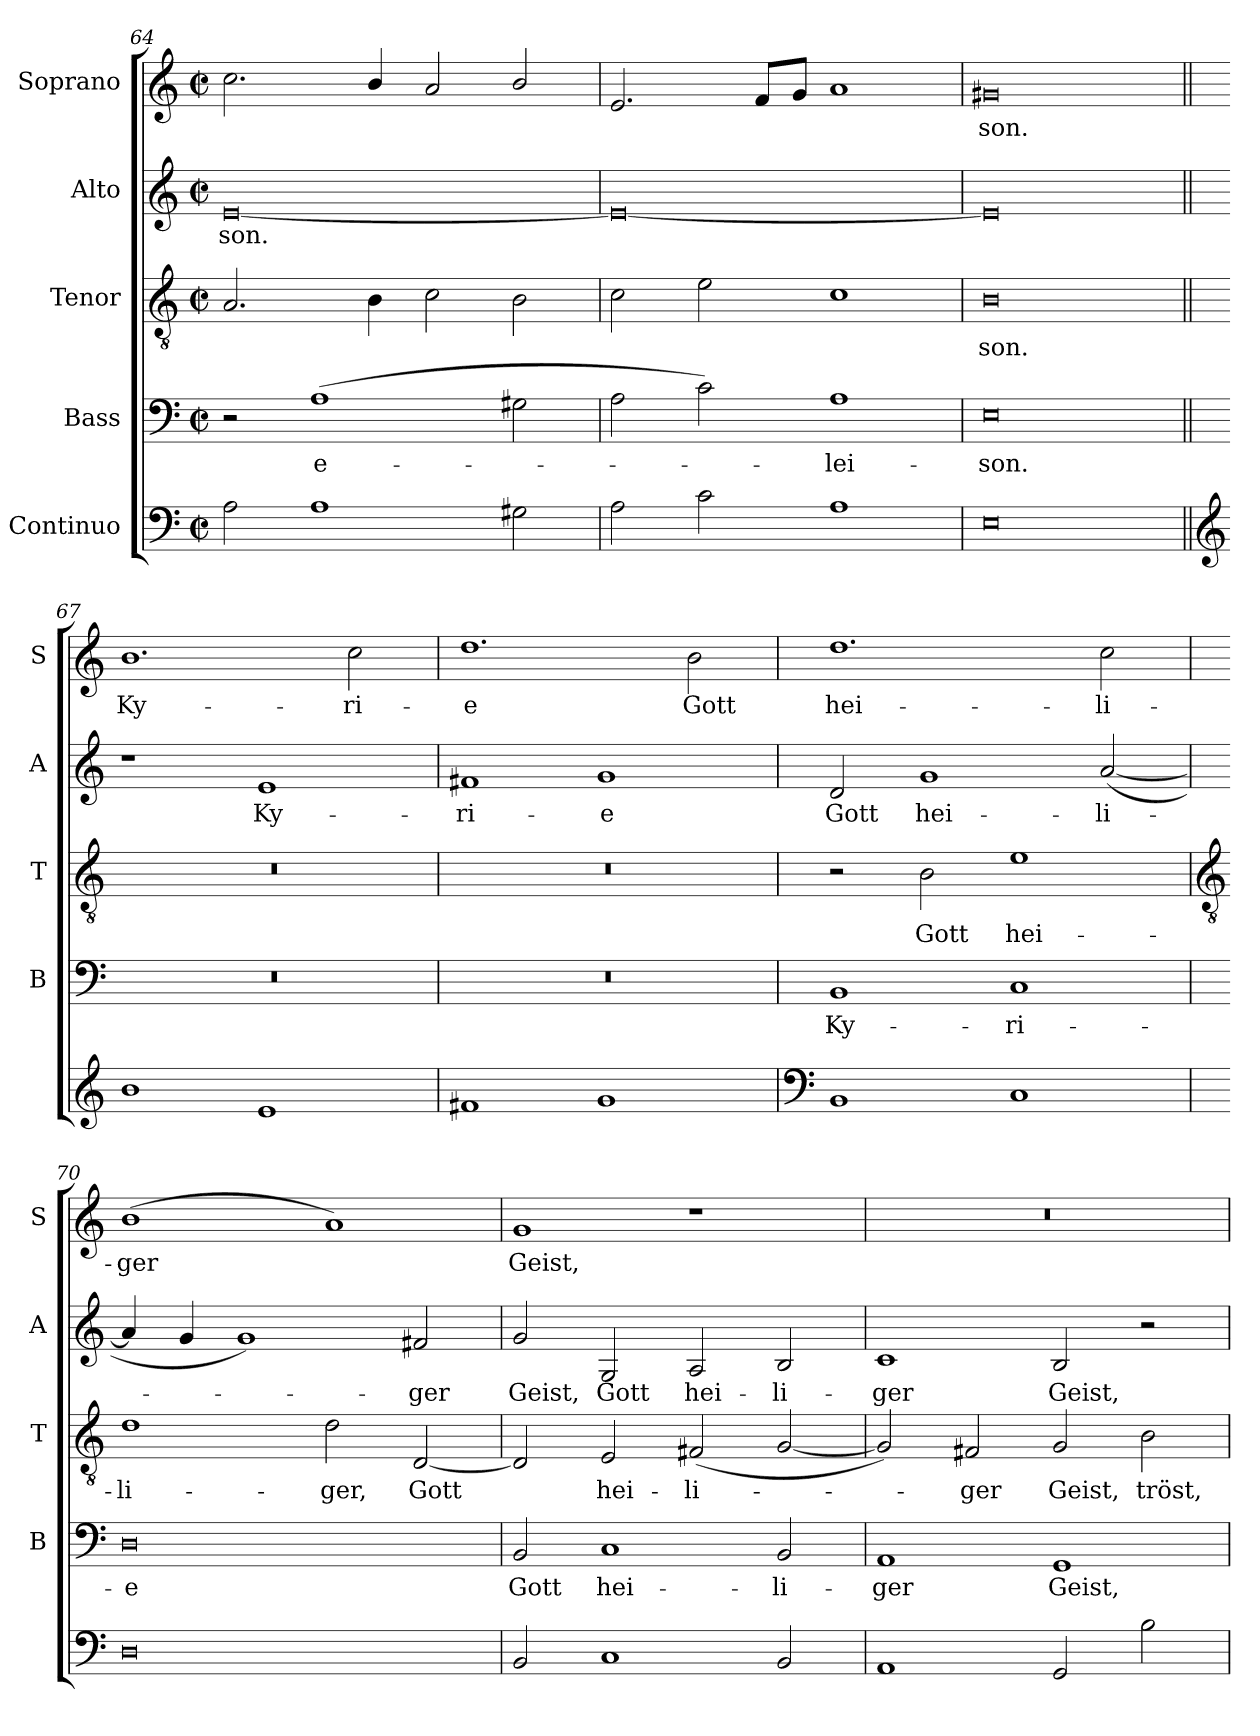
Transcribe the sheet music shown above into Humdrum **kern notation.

**kern	**kern	**text	**kern	**text	**kern	**text	**kern	**text
*part5	*part4	*part4	*part3	*part3	*part2	*part2	*part1	*part1
*staff5	*staff4	*staff4	*staff3	*staff3	*staff2	*staff2	*staff1	*staff1
*I"Continuo	*I"Bass	*	*I"Tenor	*	*I"Alto	*	*I"Soprano	*
*	*I'B	*	*I'T	*	*I'A	*	*I'S	*
!!LO:LB:g=z
*clefF4	*clefF4	*	*clefGv2	*	*clefG2	*	*clefG2	*
*k[]	*k[]	*	*k[]	*	*k[]	*	*k[]	*
*C:	*C:	*	*C:	*	*C:	*	*C:	*
*M4/2	*M4/2	*	*M4/2	*	*M4/2	*	*M4/2	*
*met(c|)	*met(c|)	*	*met(c|)	*	*met(c|)	*	*met(c|)	*
=64	=64	=64	=64	=64	=64	=64	=64	=64
!	!	!	!	!	!	!LO:LY:b	!	!
2A	2r	.	2.A	.	[0e	-son.	2.cc	.
!	!	!LO:LY:b	!	!	!	!	!	!
1A	(>1A	e-	.	.	.	.	.	.
.	.	.	4B	.	.	.	4b/	.
.	.	.	2c	.	.	.	2a	.
2G#X	2G#X	.	2B	.	.	.	2b/	.
=65	=65	=65	=65	=65	=65	=65	=65	=65
2A	2A	.	2c	.	0e_	.	2.e	.
2c	2c)	.	2e	.	.	.	.	.
.	.	.	.	.	.	.	8fL	.
.	.	.	.	.	.	.	8gJ	.
!	!	!LO:LY:b	!	!	!	!	!	!
1A	1A	lei-	1c	.	.	.	1a	.
=66	=66	=66	=66	=66	=66	=66	=66	=66
!	!	!LO:LY:b	!	!LO:LY:b	!	!	!	!LO:LY:b
0E	0E	-son.	0B	son.	0e]	.	0g#X	son.
=67||	=67||	=67||	=67||	=67||	=67||	=67||	=67||	=67||
*clefG2	*	*	*	*	*	*	*	*
!	!	!	!	!	!	!	!	!LO:LY:b
1b	0r	.	0r	.	1r	.	1.b	Ky-
!	!	!	!	!	!	!LO:LY:b	!	!
1e	.	.	.	.	1e	Ky-	.	.
!	!	!	!	!	!	!	!	!LO:LY:b
.	.	.	.	.	.	.	2cc	-ri-
=68	=68	=68	=68	=68	=68	=68	=68	=68
!	!	!	!	!	!	!LO:LY:b	!	!LO:LY:b
1f#X	0r	.	0r	.	1f#X	-ri-	1.dd	-e
!	!	!	!	!	!	!LO:LY:b	!	!
1g	.	.	.	.	1g	-e	.	.
!	!	!	!	!	!	!	!	!LO:LY:b
.	.	.	.	.	.	.	2b	Gott
=69	=69	=69	=69	=69	=69	=69	=69	=69
*clefF4	*	*	*	*	*	*	*	*
!	!	!LO:LY:b	!	!	!	!LO:LY:b	!	!LO:LY:b
1BB	1BB	Ky-	2r	.	2d	Gott	1.dd	hei-
!	!	!	!	!LO:LY:b	!	!LO:LY:b	!	!
.	.	.	2B	Gott	1g	hei-	.	.
!	!	!LO:LY:b	!	!LO:LY:b	!	!	!	!
1C	1C	-ri-	1e	hei-	.	.	.	.
!	!	!	!	!	!	!LO:LY:b	!	!LO:LY:b
.	.	.	.	.	(<[2a	-li-	2cc	-li-
!!LO:LB:g=z
=70	=70	=70	=70	=70	=70	=70	=70	=70
*	*	*	*clefGv2	*	*	*	*	*
!	!	!LO:LY:b	!	!LO:LY:b	!	!	!	!LO:LY:b
0D	0D	-e	1d	-li-	4a]	.	(<1b	-ger
.	.	.	.	.	4g	.	.	.
.	.	.	.	.	1g)	.	.	.
!	!	!	!	!LO:LY:b	!	!	!	!
.	.	.	2d	-ger,	.	.	1a)	.
!	!	!	!	!LO:LY:b	!	!LO:LY:b	!	!
.	.	.	[2D	Gott	2f#X	ger	.	.
=71	=71	=71	=71	=71	=71	=71	=71	=71
!	!	!LO:LY:b	!	!	!	!LO:LY:b	!	!LO:LY:b
2BB	2BB	Gott	2D]	.	2g	Geist,	1g	Geist,
!	!	!LO:LY:b	!	!LO:LY:b	!	!LO:LY:b	!	!
1C	1C	hei-	2E	hei-	2G	Gott	.	.
!	!	!	!	!LO:LY:b	!	!LO:LY:b	!	!
.	.	.	(<2F#X	-li-	2A	hei-	1r	.
!	!	!LO:LY:b	!	!	!	!LO:LY:b	!	!
2BB	2BB	-li-	[2G	.	2B	-li-	.	.
=72	=72	=72	=72	=72	=72	=72	=72	=72
!	!	!LO:LY:b	!	!	!	!LO:LY:b	!	!
1AA	1AA	-ger	2G])	.	1c	-ger	0r	.
!	!	!	!	!LO:LY:b	!	!	!	!
.	.	.	2F#X	ger	.	.	.	.
!	!	!LO:LY:b	!	!LO:LY:b	!	!LO:LY:b	!	!
2GG	1GG	Geist,	2G	Geist,	2B	Geist,	.	.
!	!	!	!	!LO:LY:b	!	!	!	!
2B	.	.	2B	tröst,	2r	.	.	.
=	=	=	=	=	=	=	=	=
*-	*-	*-	*-	*-	*-	*-	*-	*-
